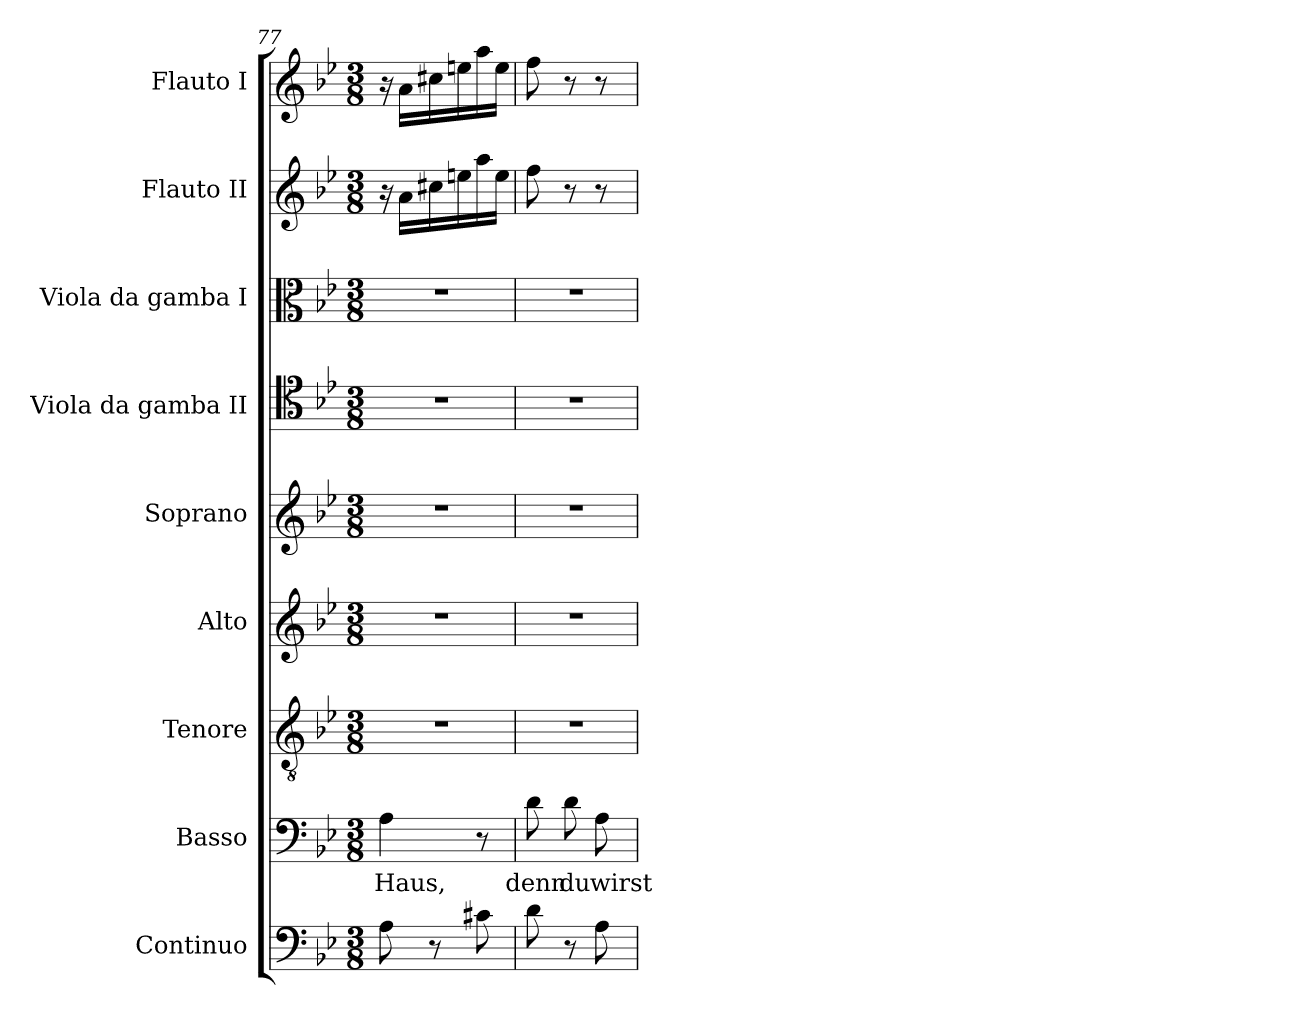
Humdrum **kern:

**kern	**kern	**text	**kern	**kern	**kern	**kern	**kern	**kern	**kern
*part9	*part8	*part8	*part7	*part6	*part5	*part4	*part3	*part2	*part1
*staff9	*staff8	*staff8	*staff7	*staff6	*staff5	*staff4	*staff3	*staff2	*staff1
*I"Continuo	*I"Basso	*	*I"Tenore	*I"Alto	*I"Soprano	*I"Viola da gamba II	*I"Viola da gamba I	*I"Flauto II	*I"Flauto I
*clefF4	*clefF4	*	*clefGv2	*clefG2	*clefG2	*clefC4	*clefC3	*clefG2	*clefG2
*	*	*	*ITrd7c12	*	*	*	*	*	*
*k[b-e-]	*k[b-e-]	*	*k[b-e-]	*k[b-e-]	*k[b-e-]	*k[b-e-]	*k[b-e-]	*k[b-e-]	*k[b-e-]
*B-:	*B-:	*	*B-:	*B-:	*B-:	*B-:	*B-:	*B-:	*B-:
*M3/8	*M3/8	*	*M3/8	*M3/8	*M3/8	*M3/8	*M3/8	*M3/8	*M3/8
=77	=77	=77	=77	=77	=77	=77	=77	=77	=77
!	!	!LO:LY:b:color=#000000	!LO:N:vis=1	!LO:N:vis=1	!LO:N:vis=1	!LO:N:vis=1	!LO:N:vis=1	!	!
8Ai\	4Ai\	Haus,	4.r	4.r	4.r	4.r	4.r	16r	16r
.	.	.	.	.	.	.	.	16ai\LL	16ai\LL
8r	.	.	.	.	.	.	.	16cc#Xi\	16cc#Xi\
.	.	.	.	.	.	.	.	16eeni\	16eeni\
8c#Xi\	8r	.	.	.	.	.	.	16aai\	16aai\
.	.	.	.	.	.	.	.	16eei\JJ	16eei\JJ
=78	=78	=78	=78	=78	=78	=78	=78	=78	=78
!	!	!LO:LY:b:color=#000000	!LO:N:vis=1	!LO:N:vis=1	!LO:N:vis=1	!LO:N:vis=1	!LO:N:vis=1	!	!
8di\	8di\	denn	4.r	4.r	4.r	4.r	4.r	8ffi\	8ffi\
!	!	!LO:LY:b:color=#000000	!	!	!	!	!	!	!
8r	8di\	du	.	.	.	.	.	8r	8r
!	!	!LO:LY:b:color=#000000	!	!	!	!	!	!	!
8Ai\	8Ai\	wirst	.	.	.	.	.	8r	8r
=	=	=	=	=	=	=	=	=	=
*-	*-	*-	*-	*-	*-	*-	*-	*-	*-
